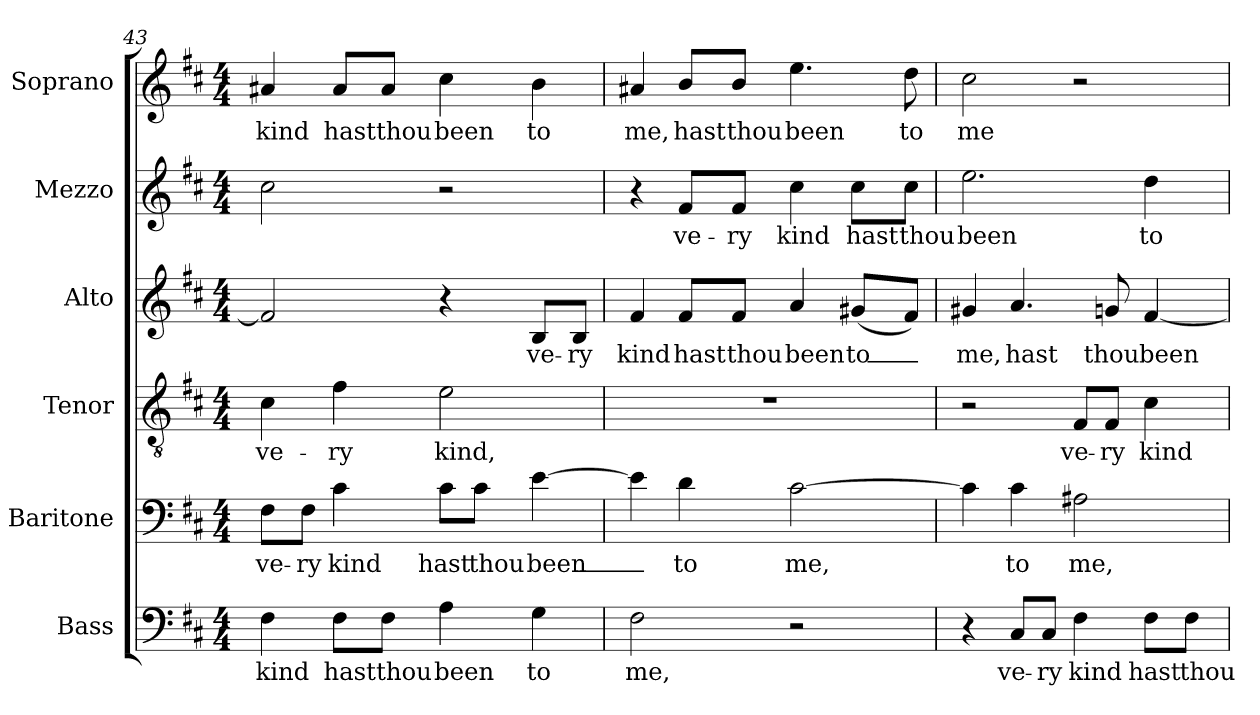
**kern	**text	**kern	**text	**kern	**text	**kern	**text	**kern	**text	**kern	**text
*part6	*part6	*part5	*part5	*part4	*part4	*part3	*part3	*part2	*part2	*part1	*part1
*staff6	*staff6	*staff5	*staff5	*staff4	*staff4	*staff3	*staff3	*staff2	*staff2	*staff1	*staff1
*I"Bass	*	*I"Baritone	*	*I"Tenor	*	*I"Alto	*	*I"Mezzo	*	*I"Soprano	*
*I'B	*	*I'Bar	*	*I'T.	*	*I'A	*	*I'M	*	*I'S	*
*clefF4	*	*clefF4	*	*clefGv2	*	*clefG2	*	*clefG2	*	*clefG2	*
*	*	*	*	*ITrd7c12	*	*	*	*	*	*	*
*k[f#c#]	*	*k[f#c#]	*	*k[f#c#]	*	*k[f#c#]	*	*k[f#c#]	*	*k[f#c#]	*
*D:	*	*D:	*	*D:	*	*D:	*	*D:	*	*D:	*
*M4/4	*	*M4/4	*	*M4/4	*	*M4/4	*	*M4/4	*	*M4/4	*
=43	=43	=43	=43	=43	=43	=43	=43	=43	=43	=43	=43
!	!LO:LY:b:color=#000000	!	!	!	!	!	!	!	!	!	!
!	!	!	!LO:LY:b:color=#000000	!	!	!	!	!	!	!	!
!	!	!	!	!	!LO:LY:b:color=#000000	!	!	!	!	!	!
!	!	!	!	!	!	!	!	!	!	!	!LO:LY:b:color=#000000
4F#i\	kind	8F#i\L	ve-	4C#i\	ve-	2f#i/]	.	2cc#i\	.	4a#Xi/	kind
!	!	!	!LO:LY:b:color=#000000	!	!	!	!	!	!	!	!
.	.	8F#i\J	ry	.	.	.	.	.	.	.	.
!	!LO:LY:b:color=#000000	!	!	!	!	!	!	!	!	!	!
!	!	!	!LO:LY:b:color=#000000	!	!	!	!	!	!	!	!
!	!	!	!	!	!LO:LY:b:color=#000000	!	!	!	!	!	!
!	!	!	!	!	!	!	!	!	!	!	!LO:LY:b:color=#000000
8F#i\L	hast	4c#i\	kind	4F#i\	-ry	.	.	.	.	8a#i/L	hast
!	!LO:LY:b:color=#000000	!	!	!	!	!	!	!	!	!	!
!	!	!	!	!	!	!	!	!	!	!	!LO:LY:b:color=#000000
8F#i\J	thou	.	.	.	.	.	.	.	.	8a#i/J	thou
!	!LO:LY:b:color=#000000	!	!	!	!	!	!	!	!	!	!
!	!	!	!LO:LY:b:color=#000000	!	!	!	!	!	!	!	!
!	!	!	!	!	!LO:LY:b:color=#000000	!	!	!	!	!	!
!	!	!	!	!	!	!	!	!	!	!	!LO:LY:b:color=#000000
4Ai\	been	8c#i\L	hast	2Ei\	kind,	4r	.	2r	.	4cc#i\	been
!	!	!	!LO:LY:b:color=#000000	!	!	!	!	!	!	!	!
.	.	8c#i\J	thou	.	.	.	.	.	.	.	.
!	!LO:LY:b:color=#000000	!	!	!	!	!	!	!	!	!	!
!	!	!	!LO:LY:b:color=#000000	!	!	!	!	!	!	!	!
!	!	!	!	!	!	!	!LO:LY:b:color=#000000	!	!	!	!
!	!	!	!	!	!	!	!	!	!	!	!LO:LY:b:color=#000000
4Gi\	to	[4ei\	been_	.	.	8Bi/L	ve-	.	.	4bi\	to
!	!	!	!	!	!	!	!LO:LY:b:color=#000000	!	!	!	!
.	.	.	.	.	.	8Bi/J	-ry	.	.	.	.
=44	=44	=44	=44	=44	=44	=44	=44	=44	=44	=44	=44
!	!LO:LY:b:color=#000000	!	!	!	!	!	!	!	!	!	!
!	!	!	!	!	!	!	!LO:LY:b:color=#000000	!	!	!	!
!	!	!	!	!	!	!	!	!	!	!	!LO:LY:b:color=#000000
2F#i\	me,	4ei\]	.	1r	.	4f#i/	kind	4r	.	4a#Xi/	me,
!	!	!	!LO:LY:b:color=#000000	!	!	!	!	!	!	!	!
!	!	!	!	!	!	!	!LO:LY:b:color=#000000	!	!	!	!
!	!	!	!	!	!	!	!	!	!LO:LY:b:color=#000000	!	!
!	!	!	!	!	!	!	!	!	!	!	!LO:LY:b:color=#000000
.	.	4di\	to	.	.	8f#i/L	hast	8f#i/L	ve-	8bi/L	hast
!	!	!	!	!	!	!	!LO:LY:b:color=#000000	!	!	!	!
!	!	!	!	!	!	!	!	!	!LO:LY:b:color=#000000	!	!
!	!	!	!	!	!	!	!	!	!	!	!LO:LY:b:color=#000000
.	.	.	.	.	.	8f#i/J	thou	8f#i/J	-ry	8bi/J	thou
!	!	!	!LO:LY:b:color=#000000	!	!	!	!	!	!	!	!
!	!	!	!	!	!	!	!LO:LY:b:color=#000000	!	!	!	!
!	!	!	!	!	!	!	!	!	!LO:LY:b:color=#000000	!	!
!	!	!	!	!	!	!	!	!	!	!	!LO:LY:b:color=#000000
2r	.	[2c#i\	me,	.	.	4ai/	been	4cc#i\	kind	4.eei\	been
!	!	!	!	!	!	!	!LO:LY:b:color=#000000	!	!	!	!
!	!	!	!	!	!	!	!	!	!LO:LY:b:color=#000000	!	!
.	.	.	.	.	.	(8g#Xi/L	to_	8cc#i\L	hast	.	.
!	!	!	!	!	!	!	!	!	!LO:LY:b:color=#000000	!	!
!	!	!	!	!	!	!	!	!	!	!	!LO:LY:b:color=#000000
.	.	.	.	.	.	8f#i/J)	.	8cc#i\J	thou	8ddi\	to
!!LO:LB:g=z
=45	=45	=45	=45	=45	=45	=45	=45	=45	=45	=45	=45
!	!	!	!	!	!	!	!LO:LY:b:color=#000000	!	!	!	!
!	!	!	!	!	!	!	!	!	!LO:LY:b:color=#000000	!	!
!	!	!	!	!	!	!	!	!	!	!	!LO:LY:b:color=#000000
4r	.	4c#i\]	.	2r	.	4g#Xi/	me,	2.eei\	been	2cc#i\	me
!	!LO:LY:b:color=#000000	!	!	!	!	!	!	!	!	!	!
!	!	!	!LO:LY:b:color=#000000	!	!	!	!	!	!	!	!
!	!	!	!	!	!	!	!LO:LY:b:color=#000000	!	!	!	!
8C#i/L	ve-	4c#i\	to	.	.	4.ai/	hast	.	.	.	.
!	!LO:LY:b:color=#000000	!	!	!	!	!	!	!	!	!	!
8C#i/J	ry	.	.	.	.	.	.	.	.	.	.
!	!LO:LY:b:color=#000000	!	!	!	!	!	!	!	!	!	!
!	!	!	!LO:LY:b:color=#000000	!	!	!	!	!	!	!	!
!	!	!	!	!	!LO:LY:b:color=#000000	!	!	!	!	!	!
4F#i\	kind	2A#Xi\	me,	8FF#i/L	ve-	.	.	.	.	2r	.
!	!	!	!	!	!LO:LY:b:color=#000000	!	!	!	!	!	!
!	!	!	!	!	!	!	!LO:LY:b:color=#000000	!	!	!	!
.	.	.	.	8FF#i/J	ry	8gni/	thou	.	.	.	.
!	!LO:LY:b:color=#000000	!	!	!	!	!	!	!	!	!	!
!	!	!	!	!	!LO:LY:b:color=#000000	!	!	!	!	!	!
!	!	!	!	!	!	!	!LO:LY:b:color=#000000	!	!	!	!
!	!	!	!	!	!	!	!	!	!LO:LY:b:color=#000000	!	!
8F#i\L	hast	.	.	4C#i\	kind	[4f#i/	been	4ddi\	to	.	.
!	!LO:LY:b:color=#000000	!	!	!	!	!	!	!	!	!	!
8F#i\J	thou	.	.	.	.	.	.	.	.	.	.
=	=	=	=	=	=	=	=	=	=	=	=
*-	*-	*-	*-	*-	*-	*-	*-	*-	*-	*-	*-
